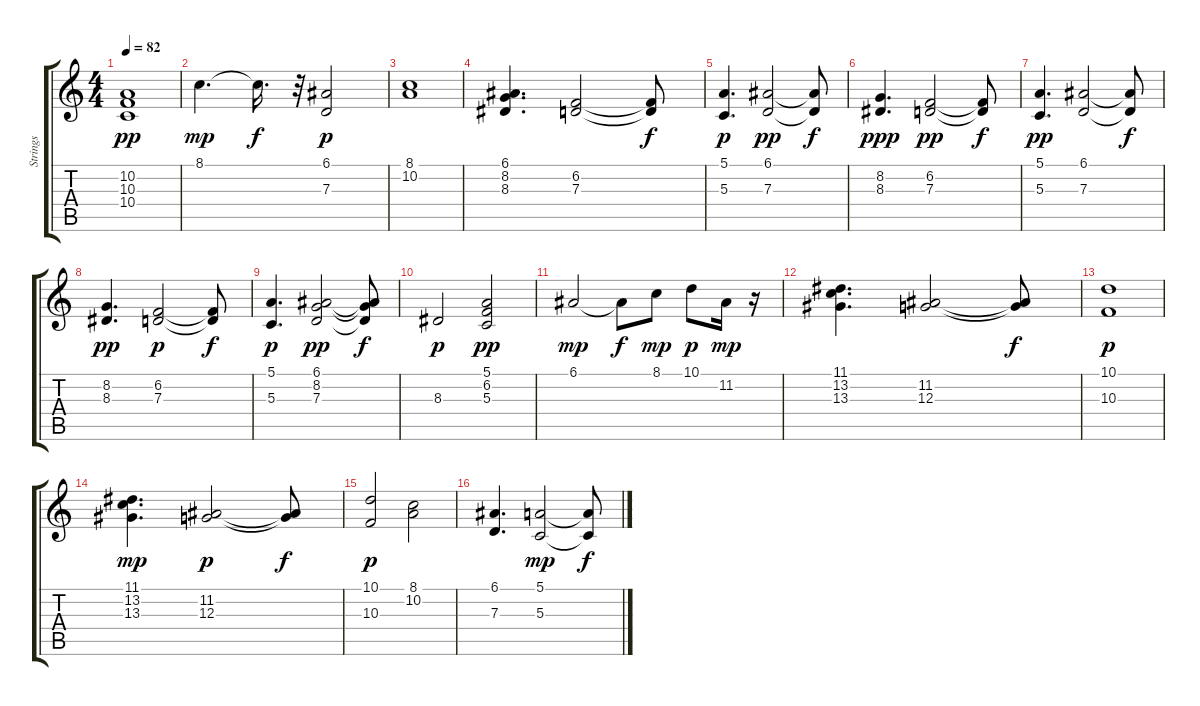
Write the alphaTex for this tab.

\track ("Strings" "Strings") {instrument stringensemble2}
\staff {score tabs}
\tuning (E4 B3 G3 D3 A2 E2) {hide}
\ts (4 4)
\tempo 82
\clef g2
\ks c
(10.2 10.3 10.4).1{dy pp} |
8.1.4{d dy mp} 8.1{t}.16{d dy f} r.32 (6.1 7.3).2{dy p} |
(8.1 10.2).1 |
(6.1 8.2 8.3).4{d} (6.2 7.3).2 (6.2{t} 7.3{t}).8{dy f} |
(5.1 5.3).4{d dy p} (6.1 7.3).2{dy pp} (6.1{t} 7.3{t}).8{dy f} |
(8.2 8.3).4{d dy ppp} (6.2 7.3).2{dy pp} (6.2{t} 7.3{t}).8{dy f} |
(5.1 5.3).4{d dy pp} (6.1 7.3).2 (6.1{t} 7.3{t}).8{dy f} |
(8.2 8.3).4{d dy pp} (6.2 7.3).2{dy p} (6.2{t} 7.3{t}).8{dy f} |
(5.1 5.3).4{d dy p} (6.1 8.2 7.3).2{dy pp} (6.1{t} 8.2{t} 7.3{t}).8{dy f} |
8.3.2{dy p} (5.1 6.2 5.3).2{dy pp} |
6.1.2{dy mp} 6.1{t}.8{dy f} 8.1.8{dy mp} 10.1.8{dy p} 11.2.16{dy mp} r.16 |
(11.1 13.2 13.3).4{d} (11.2 12.3).2 (11.2{t} 12.3{t}).8{dy f} |
(10.1 10.3).1{dy p} |
(11.1 13.2 13.3).4{d dy mp} (11.2 12.3).2{dy p} (11.2{t} 12.3{t}).8{dy f} |
(10.1 10.3).2{dy p} (8.1 10.2).2 |
(6.1 7.3).4{d} (5.1 5.3).2{dy mp} (5.1{t} 5.3{t}).8{dy f}
